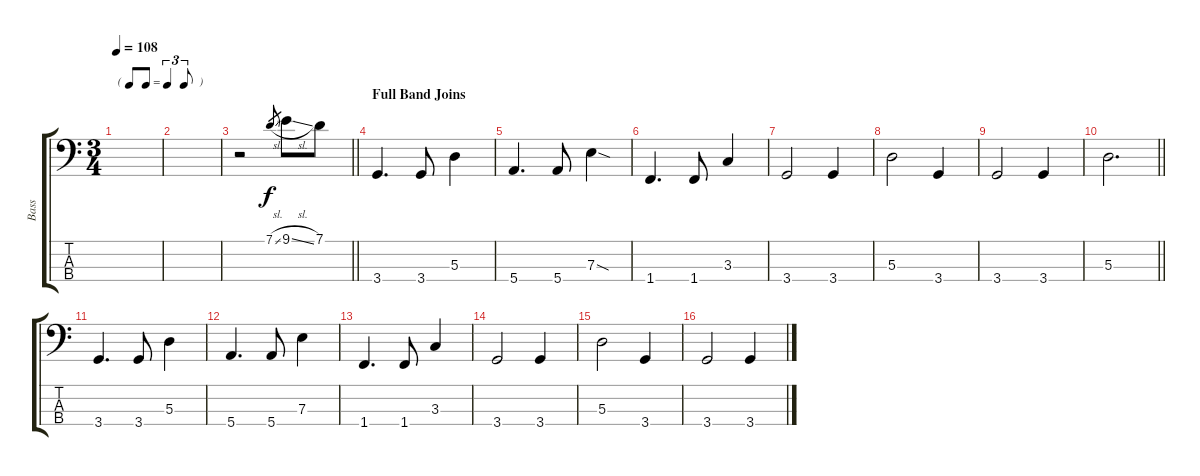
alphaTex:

\track ("Bass" "Bass") {instrument electricbassfinger}
\staff {score tabs}
\tuning (G2 D2 A1 E1) {hide}
\ts (3 4)
\tf triplet8th
\tempo 108
\clef f4
\ks c
|
|
\barLineRight lightlight
r.2 7.1{sl}.8{gr} 9.1{sl}.8 7.1.8 |
\section ("" "Full Band Joins")
3.4.4{d} 3.4.8 5.3.4 |
5.4.4{d} 5.4.8 7.3{sod}.4 |
1.4.4{d} 1.4.8 3.3.4 |
3.4.2 3.4.4 |
5.3.2 3.4.4 |
3.4.2 3.4.4 |
\barLineRight lightlight
5.3.2{d} |
3.4.4{d} 3.4.8 5.3.4 |
5.4.4{d} 5.4.8 7.3.4 |
1.4.4{d} 1.4.8 3.3.4 |
3.4.2 3.4.4 |
5.3.2 3.4.4 |
3.4.2 3.4.4
